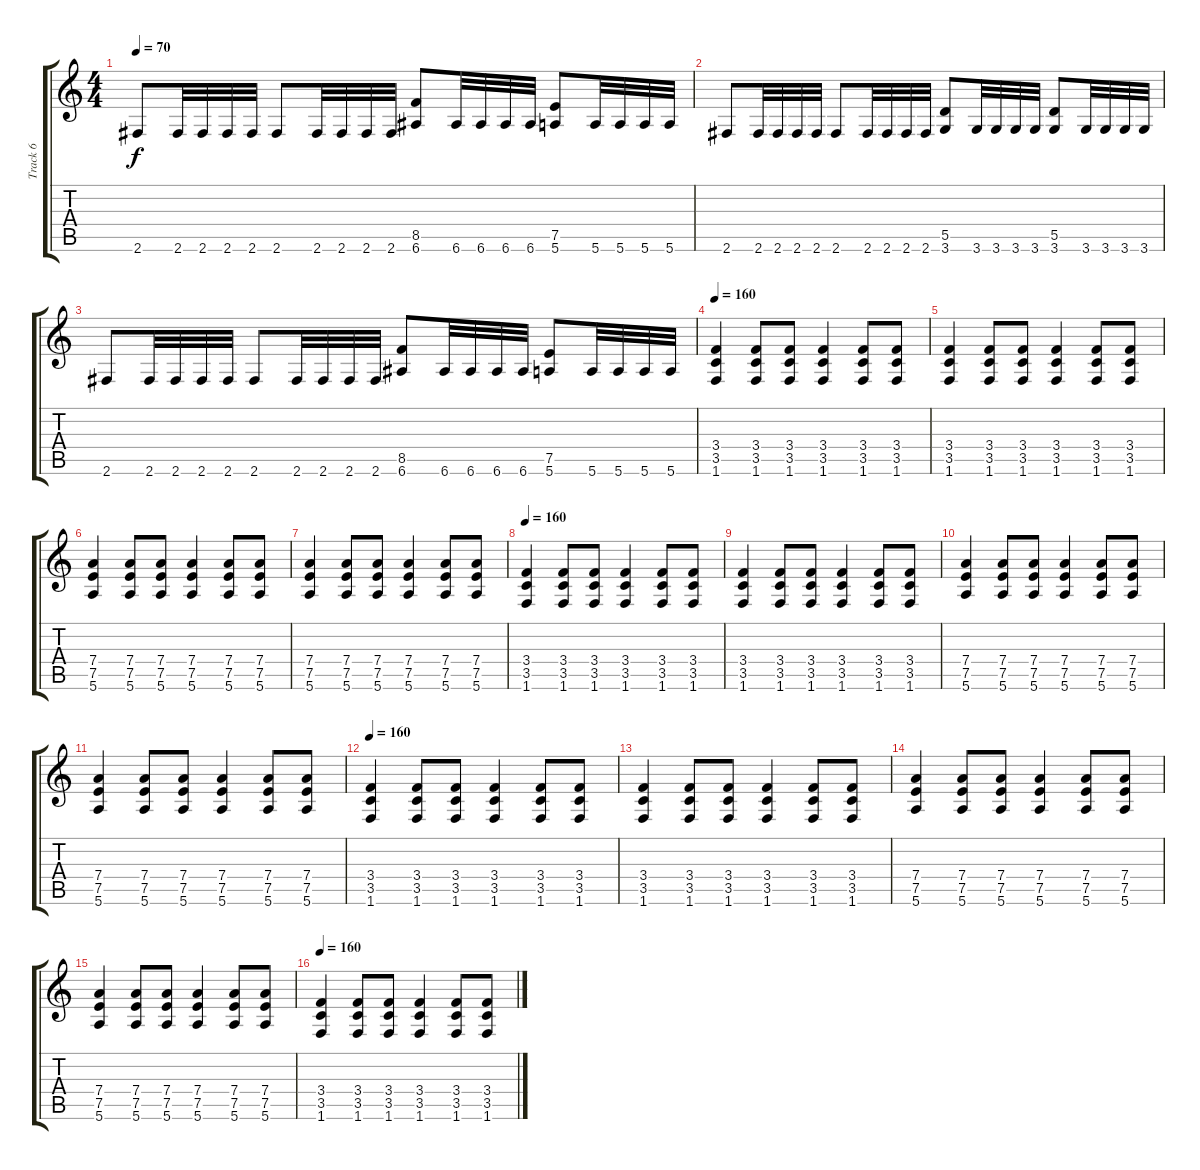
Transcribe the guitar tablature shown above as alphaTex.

\track ("Track 6" "Track 6") {instrument distortionguitar}
\staff {score tabs}
\tuning (E4 B3 G3 D3 A2 E2) {hide}
\ts (4 4)
\tempo 70
\clef g2
\ks c
2.6.8{dy f} 2.6.32 2.6.32 2.6.32 2.6.32 2.6.8 2.6.32 2.6.32 2.6.32 2.6.32 (8.5 6.6).8 6.6.32 6.6.32 6.6.32 6.6.32 (7.5 5.6).8 5.6.32 5.6.32 5.6.32 5.6.32 |
2.6.8 2.6.32 2.6.32 2.6.32 2.6.32 2.6.8 2.6.32 2.6.32 2.6.32 2.6.32 (5.5 3.6).8 3.6.32 3.6.32 3.6.32 3.6.32 (5.5 3.6).8 3.6.32 3.6.32 3.6.32 3.6.32 |
2.6.8 2.6.32 2.6.32 2.6.32 2.6.32 2.6.8 2.6.32 2.6.32 2.6.32 2.6.32 (8.5 6.6).8 6.6.32 6.6.32 6.6.32 6.6.32 (7.5 5.6).8 5.6.32 5.6.32 5.6.32 5.6.32 |
\tempo 160
(3.4 3.5 1.6).4 (3.4 3.5 1.6).8 (3.4 3.5 1.6).8 (3.4 3.5 1.6).4 (3.4 3.5 1.6).8 (3.4 3.5 1.6).8 |
(3.4 3.5 1.6).4 (3.4 3.5 1.6).8 (3.4 3.5 1.6).8 (3.4 3.5 1.6).4 (3.4 3.5 1.6).8 (3.4 3.5 1.6).8 |
(7.4 7.5 5.6).4 (7.4 7.5 5.6).8 (7.4 7.5 5.6).8 (7.4 7.5 5.6).4 (7.4 7.5 5.6).8 (7.4 7.5 5.6).8 |
(7.4 7.5 5.6).4 (7.4 7.5 5.6).8 (7.4 7.5 5.6).8 (7.4 7.5 5.6).4 (7.4 7.5 5.6).8 (7.4 7.5 5.6).8 |
\tempo 160
(3.4 3.5 1.6).4 (3.4 3.5 1.6).8 (3.4 3.5 1.6).8 (3.4 3.5 1.6).4 (3.4 3.5 1.6).8 (3.4 3.5 1.6).8 |
(3.4 3.5 1.6).4 (3.4 3.5 1.6).8 (3.4 3.5 1.6).8 (3.4 3.5 1.6).4 (3.4 3.5 1.6).8 (3.4 3.5 1.6).8 |
(7.4 7.5 5.6).4 (7.4 7.5 5.6).8 (7.4 7.5 5.6).8 (7.4 7.5 5.6).4 (7.4 7.5 5.6).8 (7.4 7.5 5.6).8 |
(7.4 7.5 5.6).4 (7.4 7.5 5.6).8 (7.4 7.5 5.6).8 (7.4 7.5 5.6).4 (7.4 7.5 5.6).8 (7.4 7.5 5.6).8 |
\tempo 160
(3.4 3.5 1.6).4 (3.4 3.5 1.6).8 (3.4 3.5 1.6).8 (3.4 3.5 1.6).4 (3.4 3.5 1.6).8 (3.4 3.5 1.6).8 |
(3.4 3.5 1.6).4 (3.4 3.5 1.6).8 (3.4 3.5 1.6).8 (3.4 3.5 1.6).4 (3.4 3.5 1.6).8 (3.4 3.5 1.6).8 |
(7.4 7.5 5.6).4 (7.4 7.5 5.6).8 (7.4 7.5 5.6).8 (7.4 7.5 5.6).4 (7.4 7.5 5.6).8 (7.4 7.5 5.6).8 |
(7.4 7.5 5.6).4 (7.4 7.5 5.6).8 (7.4 7.5 5.6).8 (7.4 7.5 5.6).4 (7.4 7.5 5.6).8 (7.4 7.5 5.6).8 |
\tempo 160
(3.4 3.5 1.6).4 (3.4 3.5 1.6).8 (3.4 3.5 1.6).8 (3.4 3.5 1.6).4 (3.4 3.5 1.6).8 (3.4 3.5 1.6).8
